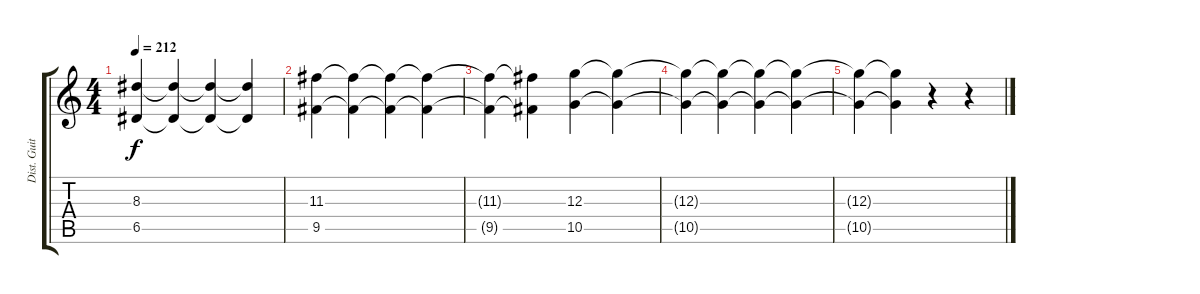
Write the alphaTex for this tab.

\track ("Dist. Guitar" "Dist. Guit") {instrument distortionguitar}
\staff {score tabs}
\tuning (E4 B3 G3 D3 A2 E2) {hide}
\ts (4 4)
\tempo 212
\clef g2
\ks c
(8.3{t} 6.5{t}).4{dy f} (8.3{t} 6.5{t}).4 (8.3{t} 6.5{t}).4 (8.3{t} 6.5{t}).4 |
(11.3 9.5).4 (11.3{t} 9.5{t}).4 (11.3{t} 9.5{t}).4 (11.3{t} 9.5{t}).4 |
(11.3{t} 9.5{t}).4 (11.3{t} 9.5{t}).4 (12.3 10.5).4 (12.3{t} 10.5{t}).4 |
(12.3{t} 10.5{t}).4 (12.3{t} 10.5{t}).4 (12.3{t} 10.5{t}).4 (12.3{t} 10.5{t}).4 |
(12.3{t} 10.5{t}).4 (12.3{t} 10.5{t}).4 r.4 r.4
